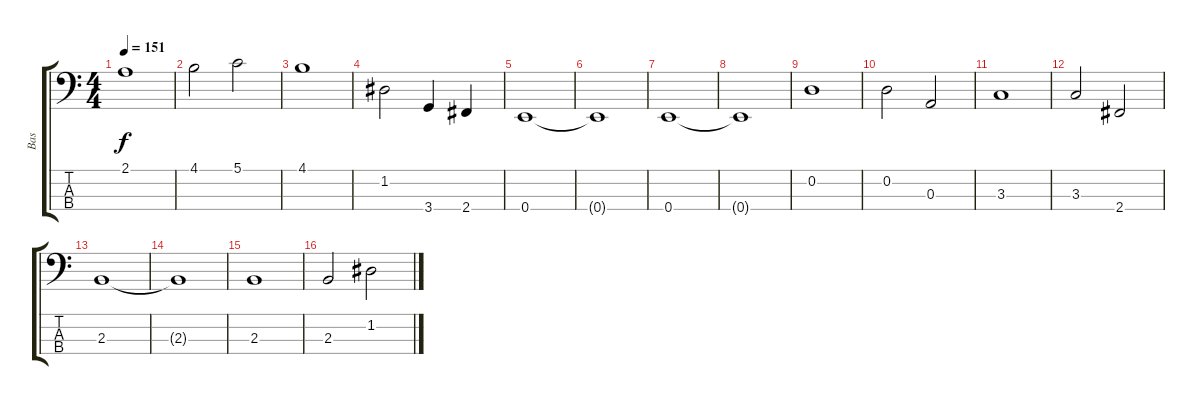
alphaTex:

\track ("Bas" "Bas") {instrument acousticbass}
\staff {score tabs}
\tuning (G2 D2 A1 E1) {hide}
\ts (4 4)
\tempo 151
\clef f4
\ks c
2.1.1{dy f} |
4.1.2 5.1.2 |
4.1.1 |
1.2.2 3.4.4 2.4.4 |
0.4.1 |
0.4{t}.1 |
0.4.1 |
0.4{t}.1 |
0.2.1 |
0.2.2 0.3.2 |
3.3.1 |
3.3.2 2.4.2 |
2.3.1 |
2.3{t}.1 |
2.3.1 |
2.3.2 1.2.2
